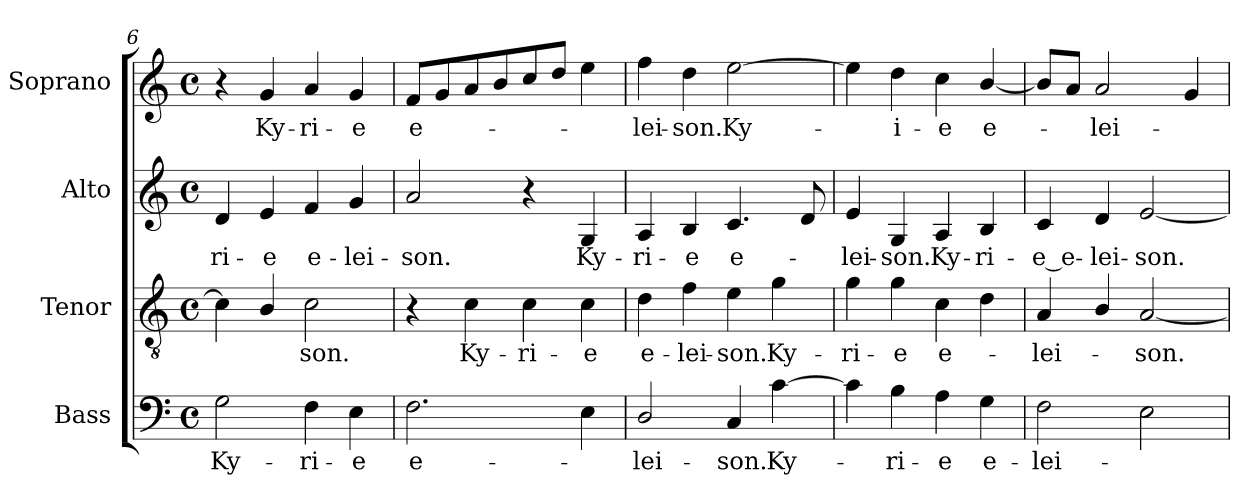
**kern	**text	**kern	**text	**kern	**text	**kern	**text
*part4	*part4	*part3	*part3	*part2	*part2	*part1	*part1
*staff4	*staff4	*staff3	*staff3	*staff2	*staff2	*staff1	*staff1
*I"Bass	*	*I"Tenor	*	*I"Alto	*	*I"Soprano	*
*I'B.	*	*I'T.	*	*I'A.	*	*I'S.	*
!!LO:LB:g=z
*clefF4	*	*clefGv2	*	*clefG2	*	*clefG2	*
*	*	*ITrd7c12	*	*	*	*	*
*k[]	*	*k[]	*	*k[]	*	*k[]	*
*C:	*	*C:	*	*C:	*	*C:	*
*M4/4	*	*M4/4	*	*M4/4	*	*M4/4	*
*met(c)	*	*met(c)	*	*met(c)	*	*met(c)	*
=6	=6	=6	=6	=6	=6	=6	=6
!	!LO:LY:b:color=#000000	!	!	!	!	!	!
!	!	!	!	!	!LO:LY:b:color=#000000	!	!
2Gi\	Ky-	4Ci\]	.	4di/	-ri-	4r	.
!	!	!	!	!	!LO:LY:b:color=#000000	!	!
!	!	!	!	!	!	!	!LO:LY:b:color=#000000
.	.	4BBi/	.	4ei/	-e	4gi/	Ky-
!	!LO:LY:b:color=#000000	!	!	!	!	!	!
!	!	!	!LO:LY:b:color=#000000	!	!	!	!
!	!	!	!	!	!LO:LY:b:color=#000000	!	!
!	!	!	!	!	!	!	!LO:LY:b:color=#000000
4Fi\	-ri-	2Ci\	-son.	4fi/	e-	4ai/	-ri-
!	!LO:LY:b:color=#000000	!	!	!	!	!	!
!	!	!	!	!	!LO:LY:b:color=#000000	!	!
!	!	!	!	!	!	!	!LO:LY:b:color=#000000
4Ei\	-e	.	.	4gi/	-lei-	4gi/	-e
=7	=7	=7	=7	=7	=7	=7	=7
!	!LO:LY:b:color=#000000	!	!	!	!	!	!
!	!	!	!	!	!LO:LY:b:color=#000000	!	!
!	!	!	!	!	!	!	!LO:LY:b:color=#000000
2.Fi\	e-	4r	.	2ai/	-son.	8fi/L	e-
.	.	.	.	.	.	8gi/	.
!	!	!	!LO:LY:b:color=#000000	!	!	!	!
.	.	4Ci\	Ky-	.	.	8ai/	.
.	.	.	.	.	.	8bi/	.
!	!	!	!LO:LY:b:color=#000000	!	!	!	!
.	.	4Ci\	-ri-	4r	.	8cci/	.
.	.	.	.	.	.	8ddi/J	.
!	!	!	!LO:LY:b:color=#000000	!	!	!	!
!	!	!	!	!	!LO:LY:b:color=#000000	!	!
4Ei\	.	4Ci\	-e	4Gi/	Ky-	4eei\	.
=8	=8	=8	=8	=8	=8	=8	=8
!	!LO:LY:b:color=#000000	!	!	!	!	!	!
!	!	!	!LO:LY:b:color=#000000	!	!	!	!
!	!	!	!	!	!LO:LY:b:color=#000000	!	!
!	!	!	!	!	!	!	!LO:LY:b:color=#000000
2Di/	-lei-	4Di\	e-	4Ai/	-ri-	4ffi\	-lei-
!	!	!	!LO:LY:b:color=#000000	!	!	!	!
!	!	!	!	!	!LO:LY:b:color=#000000	!	!
!	!	!	!	!	!	!	!LO:LY:b:color=#000000
.	.	4Fi\	-lei-	4Bi/	-e	4ddi\	-son.
!	!LO:LY:b:color=#000000	!	!	!	!	!	!
!	!	!	!LO:LY:b:color=#000000	!	!	!	!
!	!	!	!	!	!LO:LY:b:color=#000000	!	!
!	!	!	!	!	!	!	!LO:LY:b:color=#000000
4Ci/	-son.	4Ei\	-son.	4.ci/	e-	[2eei\	Ky-
!	!LO:LY:b:color=#000000	!	!	!	!	!	!
!	!	!	!LO:LY:b:color=#000000	!	!	!	!
[4ci\	Ky-	4Gi\	Ky-	.	.	.	.
.	.	.	.	8di/	.	.	.
=9	=9	=9	=9	=9	=9	=9	=9
!	!	!	!LO:LY:b:color=#000000	!	!	!	!
!	!	!	!	!	!LO:LY:b:color=#000000	!	!
4ci\]	.	4Gi\	-ri-	4ei/	-lei-	4eei\]	.
!	!LO:LY:b:color=#000000	!	!	!	!	!	!
!	!	!	!LO:LY:b:color=#000000	!	!	!	!
!	!	!	!	!	!LO:LY:b:color=#000000	!	!
!	!	!	!	!	!	!	!LO:LY:b:color=#000000
4Bi\	-ri-	4Gi\	-e	4Gi/	-son.	4ddi\	-i-
!	!LO:LY:b:color=#000000	!	!	!	!	!	!
!	!	!	!LO:LY:b:color=#000000	!	!	!	!
!	!	!	!	!	!LO:LY:b:color=#000000	!	!
!	!	!	!	!	!	!	!LO:LY:b:color=#000000
4Ai\	-e	4Ci\	e-	4Ai/	Ky-	4cci\	-e
!	!LO:LY:b:color=#000000	!	!	!	!	!	!
!	!	!	!	!	!LO:LY:b:color=#000000	!	!
!	!	!	!	!	!	!	!LO:LY:b:color=#000000
4Gi\	e-	4Di\	.	4Bi/	-ri-	[4bi/	e-
=10	=10	=10	=10	=10	=10	=10	=10
!	!LO:LY:b:color=#000000	!	!	!	!	!	!
!	!	!	!LO:LY:b:color=#000000	!	!	!	!
!	!	!	!	!	!LO:LY:b:color=#000000	!	!
2Fi\	-lei-	4AAi/	-lei-	4ci/	-e_e-	8bi/L]	.
.	.	.	.	.	.	8ai/J	.
!	!	!	!	!	!LO:LY:b:color=#000000	!	!
!	!	!	!	!	!	!	!LO:LY:b:color=#000000
.	.	4BBi/	.	4di/	-lei-	2ai/	-lei-
!	!	!	!LO:LY:b:color=#000000	!	!	!	!
!	!	!	!	!	!LO:LY:b:color=#000000	!	!
2Ei\	.	[2AAi/	-son.	[2ei/	-son.	.	.
.	.	.	.	.	.	4gi/	.
=	=	=	=	=	=	=	=
*-	*-	*-	*-	*-	*-	*-	*-
